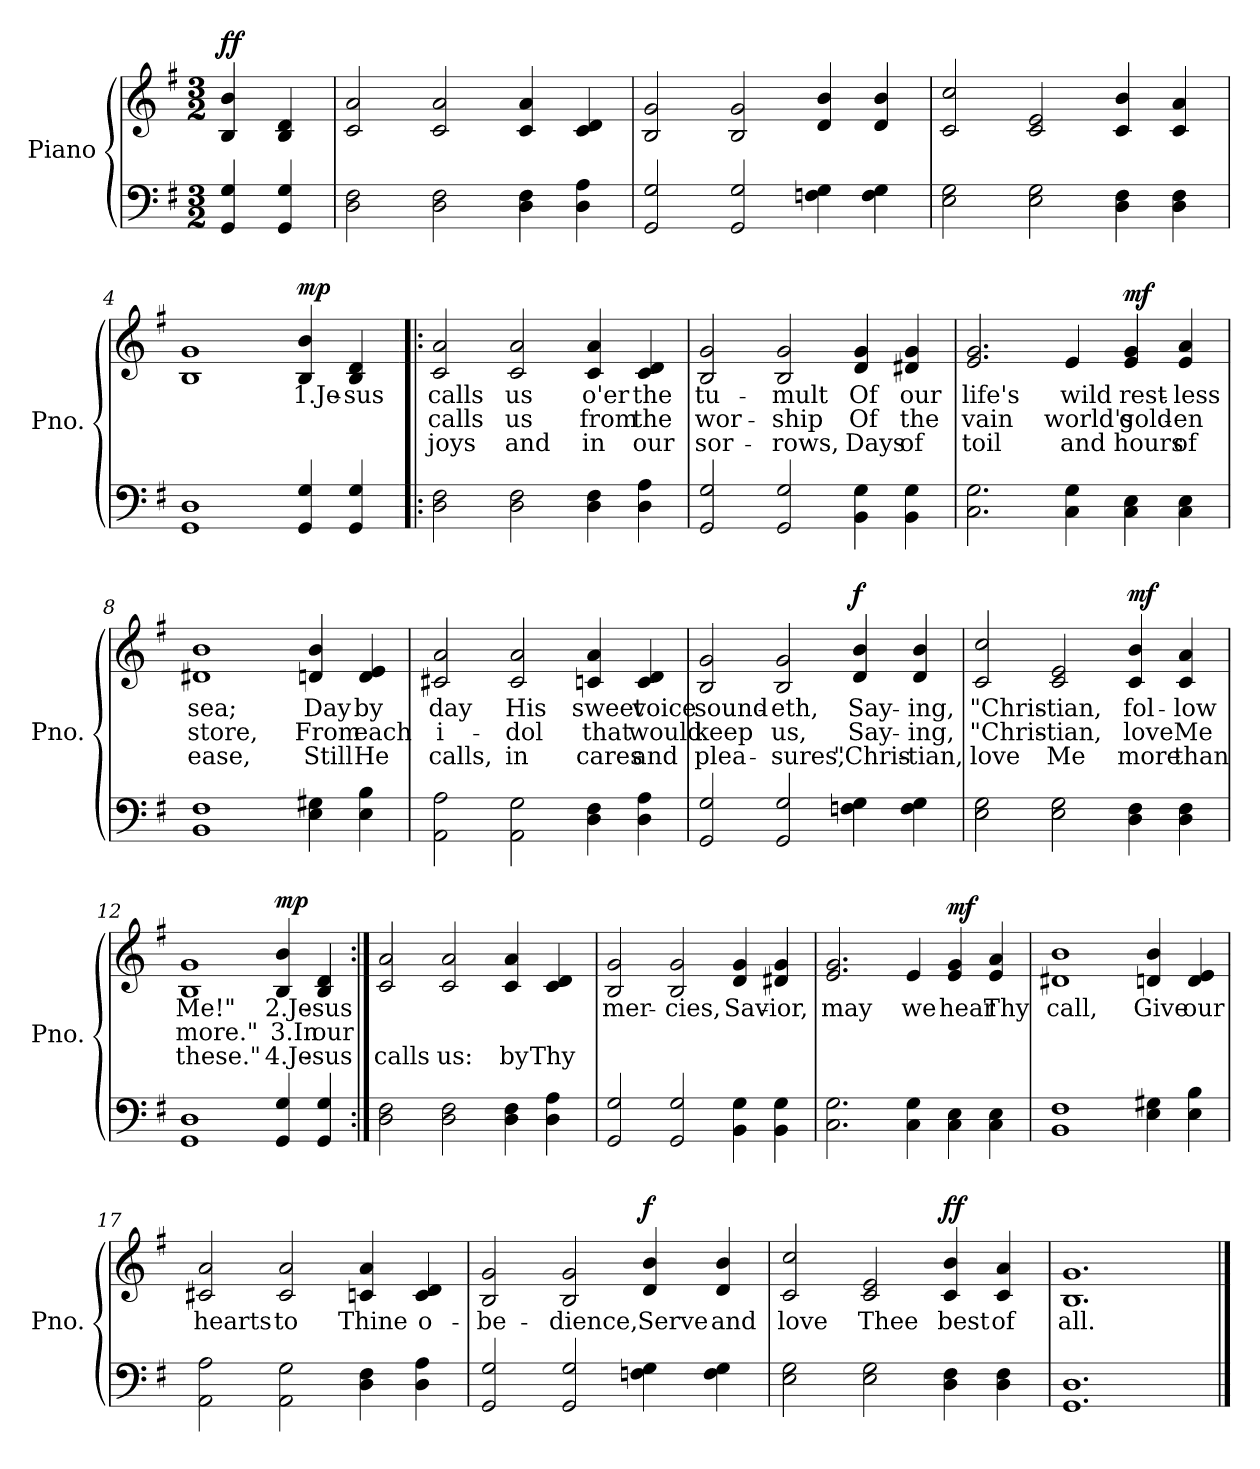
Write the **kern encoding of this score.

**kern	**kern	**text	**text	**text	**dynam
*part1	*part1	*part1	*part1	*part1	*part1
*staff2	*staff1	*staff1	*staff1	*staff1	*staff1/2
*I"Piano	*	*	*	*	*
*I'Pno.	*	*	*	*	*
*clefF4	*clefG2	*	*	*	*
*k[f#]	*k[f#]	*	*	*	*
*M3/2	*M3/2	*	*	*	*
*MM164	*MM164	*	*	*	*
=	=	=	=	=	=
!	!	!	!	!	!LO:DY:a
4GG/ 4G/	4B/ 4b/	.	.	.	ff
4GG/ 4G/	4B/ 4d/	.	.	.	.
=1	=1	=1	=1	=1	=1
2D\ 2F#\	2c/ 2a/	.	.	.	.
2D\ 2F#\	2c/ 2a/	.	.	.	.
4D\ 4F#\	4c/ 4a/	.	.	.	.
4D\ 4A\	4c/ 4d/	.	.	.	.
=2	=2	=2	=2	=2	=2
2GG/ 2G/	2B/ 2g/	.	.	.	.
2GG/ 2G/	2B/ 2g/	.	.	.	.
4Fn\ 4G\	4d/ 4b/	.	.	.	.
4F\ 4G\	4d/ 4b/	.	.	.	.
=3	=3	=3	=3	=3	=3
2E\ 2G\	2c/ 2cc/	.	.	.	.
2E\ 2G\	2c/ 2e/	.	.	.	.
4D\ 4F#\	4c/ 4b/	.	.	.	.
4D\ 4F#\	4c/ 4a/	.	.	.	.
=4	=4	=4	=4	=4	=4
1GG 1D	1B 1g	.	.	.	.
!	!	!LO:LY:b	!	!	!LO:DY:a
4GG/ 4G/	4B/ 4b/	1.Je-	.	.	mp
!	!	!LO:LY:b	!	!	!
4GG/ 4G/	4B/ 4d/	-sus	.	.	.
=5!|:	=5!|:	=5!|:	=5!|:	=5!|:	=5!|:
!	!	!LO:LY:b	!LO:LY:b	!LO:LY:b	!
2D\ 2F#\	2c/ 2a/	calls	calls	joys	.
!	!	!LO:LY:b	!LO:LY:b	!LO:LY:b	!
2D\ 2F#\	2c/ 2a/	us	us	and	.
!	!	!LO:LY:b	!LO:LY:b	!LO:LY:b	!
4D\ 4F#\	4c/ 4a/	o'er	from	in	.
!	!	!LO:LY:b	!LO:LY:b	!LO:LY:b	!
4D\ 4A\	4c/ 4d/	the	the	our	.
!!LO:LB:g=z
=6	=6	=6	=6	=6	=6
!	!	!LO:LY:b	!LO:LY:b	!LO:LY:b	!
2GG/ 2G/	2B/ 2g/	tu-	wor-	sor-	.
!	!	!LO:LY:b	!LO:LY:b	!LO:LY:b	!
2GG/ 2G/	2B/ 2g/	-mult	-ship	-rows,	.
!	!	!LO:LY:b	!LO:LY:b	!LO:LY:b	!
4BB\ 4G\	4d/ 4g/	Of	Of	Days	.
!	!	!LO:LY:b	!LO:LY:b	!LO:LY:b	!
4BB\ 4G\	4d#X/ 4g/	our	the	of	.
=7	=7	=7	=7	=7	=7
!	!	!LO:LY:b	!LO:LY:b	!LO:LY:b	!
2.C\ 2.G\	2.e/ 2.g/	life's	vain	toil	.
!	!	!LO:LY:b	!LO:LY:b	!LO:LY:b	!
4C\ 4G\	4e/	wild	world's	and	.
!	!	!LO:LY:b	!LO:LY:b	!LO:LY:b	!LO:DY:a
4C\ 4E\	4e/ 4g/	rest-	gold-	hours	mf
!	!	!LO:LY:b	!LO:LY:b	!LO:LY:b	!
4C\ 4E\	4e/ 4a/	-less	-en	of	.
=8	=8	=8	=8	=8	=8
!	!	!LO:LY:b	!LO:LY:b	!LO:LY:b	!
1BB 1F#	1d#X 1b	sea;	store,	ease,	.
!	!	!LO:LY:b	!LO:LY:b	!LO:LY:b	!
4E\ 4G#X\	4dn/ 4b/	Day	From	Still	.
!	!	!LO:LY:b	!LO:LY:b	!LO:LY:b	!
4E\ 4B\	4d/ 4e/	by	each	He	.
=9	=9	=9	=9	=9	=9
!	!	!LO:LY:b	!LO:LY:b	!LO:LY:b	!
2AA\ 2A\	2c#X/ 2a/	day	i-	calls,	.
!	!	!LO:LY:b	!LO:LY:b	!LO:LY:b	!
2AA\ 2G\	2c#/ 2a/	His	-dol	in	.
!	!	!LO:LY:b	!LO:LY:b	!LO:LY:b	!
4D\ 4F#\	4cn/ 4a/	sweet	that	cares	.
!	!	!LO:LY:b	!LO:LY:b	!LO:LY:b	!
4D\ 4A\	4c/ 4d/	voice	would	and	.
!!LO:LB:g=z
=10	=10	=10	=10	=10	=10
!	!	!LO:LY:b	!LO:LY:b	!LO:LY:b	!
2GG/ 2G/	2B/ 2g/	sound-	keep	plea-	.
!	!	!LO:LY:b	!LO:LY:b	!LO:LY:b	!
2GG/ 2G/	2B/ 2g/	-eth,	us,	-sures,	.
!	!	!LO:LY:b	!LO:LY:b	!LO:LY:b	!LO:DY:a
4Fn\ 4G\	4d/ 4b/	Say-	Say-	"Chris-	f
!	!	!LO:LY:b	!LO:LY:b	!LO:LY:b	!
4F\ 4G\	4d/ 4b/	-ing,	-ing,	-tian,	.
=11	=11	=11	=11	=11	=11
!	!	!LO:LY:b	!LO:LY:b	!LO:LY:b	!
2E\ 2G\	2c/ 2cc/	"Chris-	"Chris-	love	.
!	!	!LO:LY:b	!LO:LY:b	!LO:LY:b	!
2E\ 2G\	2c/ 2e/	-tian,	-tian,	Me	.
!	!	!LO:LY:b	!LO:LY:b	!LO:LY:b	!LO:DY:a
4D\ 4F#\	4c/ 4b/	fol-	love	more	mf
!	!	!LO:LY:b	!LO:LY:b	!LO:LY:b	!
4D\ 4F#\	4c/ 4a/	-low	Me	than	.
=12	=12	=12	=12	=12	=12
!	!	!LO:LY:b	!LO:LY:b	!LO:LY:b	!
1GG 1D	1B 1g	Me!"	more."	these."	.
!	!	!LO:LY:b	!LO:LY:b	!LO:LY:b	!LO:DY:a
4GG/ 4G/	4B/ 4b/	2.Je-	3.In	4.Je-	mp
!	!	!LO:LY:b	!LO:LY:b	!LO:LY:b	!
4GG/ 4G/	4B/ 4d/	-sus	our	-sus	.
=13:|!	=13:|!	=13:|!	=13:|!	=13:|!	=13:|!
!	!	!	!	!LO:LY:b	!
2D\ 2F#\	2c/ 2a/	.	.	calls	.
!	!	!	!	!LO:LY:b	!
2D\ 2F#\	2c/ 2a/	.	.	us:	.
!	!	!	!	!LO:LY:b	!
4D\ 4F#\	4c/ 4a/	.	.	by	.
!	!	!	!	!LO:LY:b	!
4D\ 4A\	4c/ 4d/	.	.	Thy	.
!!LO:LB:g=z
=14	=14	=14	=14	=14	=14
!	!	!LO:LY:b	!	!	!
2GG/ 2G/	2B/ 2g/	mer-	.	.	.
!	!	!LO:LY:b	!	!	!
2GG/ 2G/	2B/ 2g/	-cies,	.	.	.
!	!	!LO:LY:b	!	!	!
4BB\ 4G\	4d/ 4g/	Sav-	.	.	.
!	!	!LO:LY:b	!	!	!
4BB\ 4G\	4d#X/ 4g/	-ior,	.	.	.
=15	=15	=15	=15	=15	=15
!	!	!LO:LY:b	!	!	!
2.C\ 2.G\	2.e/ 2.g/	may	.	.	.
!	!	!LO:LY:b	!	!	!
4C\ 4G\	4e/	we	.	.	.
!	!	!LO:LY:b	!	!	!LO:DY:a
4C\ 4E\	4e/ 4g/	hear	.	.	mf
!	!	!LO:LY:b	!	!	!
4C\ 4E\	4e/ 4a/	Thy	.	.	.
=16	=16	=16	=16	=16	=16
!	!	!LO:LY:b	!	!	!
1BB 1F#	1d#X 1b	call,	.	.	.
!	!	!LO:LY:b	!	!	!
4E\ 4G#X\	4dn/ 4b/	Give	.	.	.
!	!	!LO:LY:b	!	!	!
4E\ 4B\	4d/ 4e/	our	.	.	.
=17	=17	=17	=17	=17	=17
!	!	!LO:LY:b	!	!	!
2AA\ 2A\	2c#X/ 2a/	hearts	.	.	.
!	!	!LO:LY:b	!	!	!
2AA\ 2G\	2c#/ 2a/	to	.	.	.
!	!	!LO:LY:b	!	!	!
4D\ 4F#\	4cn/ 4a/	Thine	.	.	.
!	!	!LO:LY:b	!	!	!
4D\ 4A\	4c/ 4d/	o-	.	.	.
!!LO:PB:g=z
=18	=18	=18	=18	=18	=18
!	!	!LO:LY:b	!	!	!
2GG/ 2G/	2B/ 2g/	-be-	.	.	.
!	!	!LO:LY:b	!	!	!
2GG/ 2G/	2B/ 2g/	-dience,	.	.	.
*	*MM140	*	*	*	*
!	!	!LO:LY:b	!	!	!LO:DY:a
4Fn\ 4G\	4d/ 4b/	Serve	.	.	f
!	!	!LO:LY:b	!	!	!
4F\ 4G\	4d/ 4b/	and	.	.	.
=19	=19	=19	=19	=19	=19
!	!	!LO:LY:b	!	!	!
2E\ 2G\	2c/ 2cc/	love	.	.	.
!	!	!LO:LY:b	!	!	!
2E\ 2G\	2c/ 2e/	Thee	.	.	.
*	*MM100	*	*	*	*
!	!	!LO:LY:b	!	!	!LO:DY:a
4D\ 4F#\	4c/ 4b/	best	.	.	ff
!	!	!LO:LY:b	!	!	!
4D\ 4F#\	4c/ 4a/	of	.	.	.
=20	=20	=20	=20	=20	=20
*	*MM80	*	*	*	*
!	!	!LO:LY:b	!	!	!
1.GG 1.D	1.B 1.g	all.	.	.	.
==	==	==	==	==	==
*-	*-	*-	*-	*-	*-
